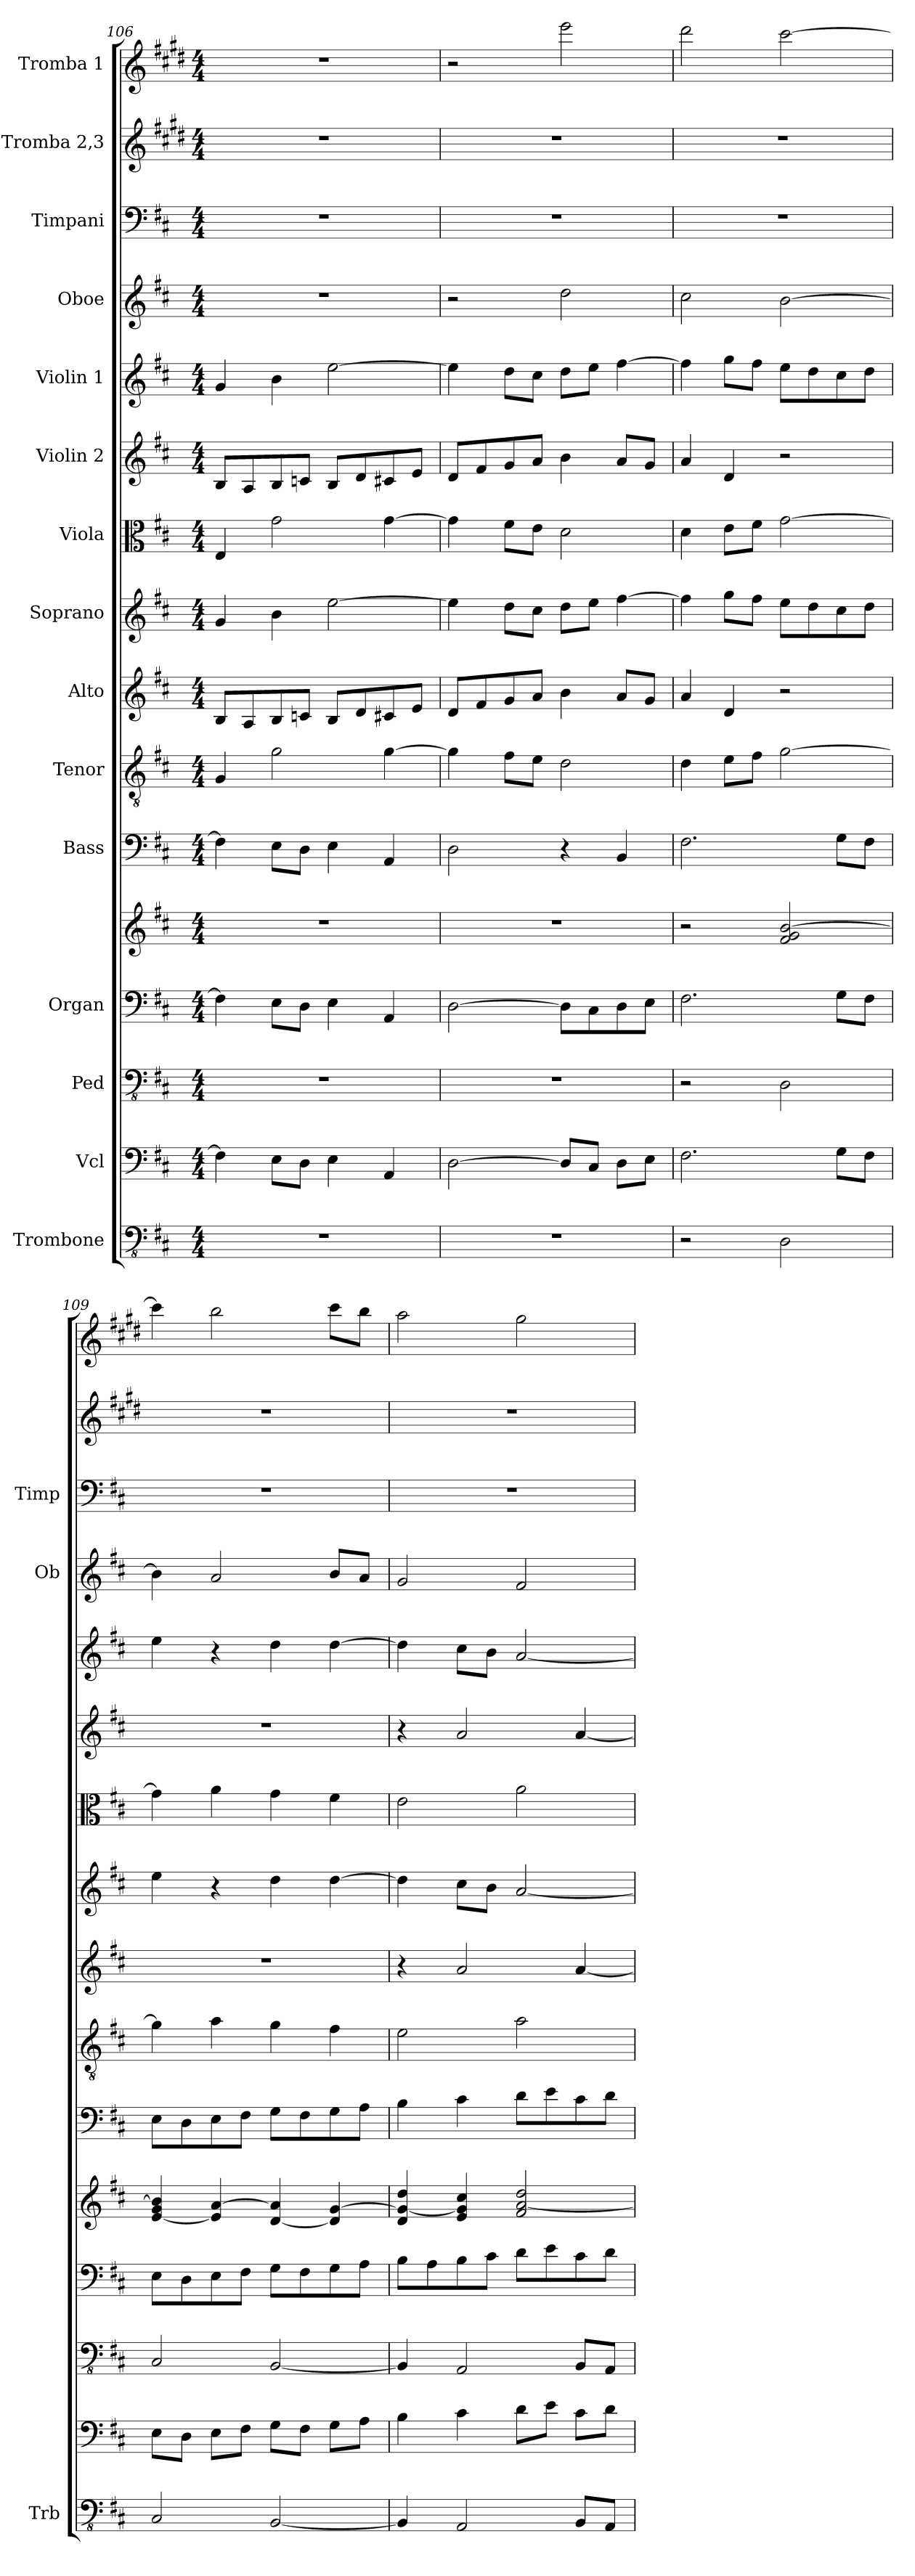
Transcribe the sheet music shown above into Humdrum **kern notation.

**kern	**kern	**kern	**kern	**kern	**kern	**kern	**kern	**kern	**kern	**kern	**kern	**kern	**kern	**kern	**kern
*part15	*part14	*part13	*part12	*part12	*part11	*part10	*part9	*part8	*part7	*part6	*part5	*part4	*part3	*part2	*part1
*staff16	*staff15	*staff14	*staff13	*staff12	*staff11	*staff10	*staff9	*staff8	*staff7	*staff6	*staff5	*staff4	*staff3	*staff2	*staff1
*I"Trombone	*I"Vcl	*I"Ped	*I"Organ	*	*I"Bass	*I"Tenor	*I"Alto	*I"Soprano	*I"Viola	*I"Violin 2	*I"Violin 1	*I"Oboe	*I"Timpani	*I"Tromba 2,3	*I"Tromba 1
*I'Trb	*	*	*	*	*	*	*	*	*	*	*	*I'Ob	*I'Timp	*	*
*clefFv4	*clefF4	*clefFv4	*clefF4	*clefG2	*clefF4	*clefGv2	*clefG2	*clefG2	*clefC3	*clefG2	*clefG2	*clefG2	*clefF4	*clefG2	*clefG2
*	*	*	*	*	*	*	*	*	*	*	*	*	*	*ITrd1c2	*ITrd1c2
*k[f#c#]	*k[f#c#]	*k[f#c#]	*k[f#c#]	*k[f#c#]	*k[f#c#]	*k[f#c#]	*k[f#c#]	*k[f#c#]	*k[f#c#]	*k[f#c#]	*k[f#c#]	*k[f#c#]	*k[f#c#]	*k[f#c#]	*k[f#c#]
*M4/4	*M4/4	*M4/4	*M4/4	*M4/4	*M4/4	*M4/4	*M4/4	*M4/4	*M4/4	*M4/4	*M4/4	*M4/4	*M4/4	*M4/4	*M4/4
=106	=106	=106	=106	=106	=106	=106	=106	=106	=106	=106	=106	=106	=106	=106	=106
1r	4F#\]	1r	4F#\]	1r	4F#\]	4G/	8B/L	4g/	4E/	8B/L	4g/	1r	1r	1r	1r
.	.	.	.	.	.	.	8A/	.	.	8A/	.	.	.	.	.
.	8E\L	.	8E\L	.	8E\L	2g\	8B/	4b\	2g\	8B/	4b\	.	.	.	.
.	8D\J	.	8D\J	.	8D\J	.	8cn/J	.	.	8cn/J	.	.	.	.	.
.	4E\	.	4E\	.	4E\	.	8B/L	[2ee\	.	8B/L	[2ee\	.	.	.	.
.	.	.	.	.	.	.	8d/	.	.	8d/	.	.	.	.	.
.	4AA/	.	4AA/	.	4AA/	[4g\	8c#X/	.	[4g\	8c#X/	.	.	.	.	.
.	.	.	.	.	.	.	8e/J	.	.	8e/J	.	.	.	.	.
=107	=107	=107	=107	=107	=107	=107	=107	=107	=107	=107	=107	=107	=107	=107	=107
1r	[2D\	1r	[2D\	1r	2D\	4g\]	8d/L	4ee\]	4g\]	8d/L	4ee\]	2r	1r	1r	2r
.	.	.	.	.	.	.	8f#/	.	.	8f#/	.	.	.	.	.
.	.	.	.	.	.	8f#\L	8g/	8dd\L	8f#\L	8g/	8dd\L	.	.	.	.
.	.	.	.	.	.	8e\J	8a/J	8cc#\J	8e\J	8a/J	8cc#\J	.	.	.	.
.	8D/L]	.	8D\L]	.	4r	2d\	4b\	8dd\L	2d\	4b\	8dd\L	2dd\	.	.	2ddd\
.	8C#/J	.	8C#\	.	.	.	.	8ee\J	.	.	8ee\J	.	.	.	.
.	8D\L	.	8D\	.	4BB/	.	8a/L	[4ff#\	.	8a/L	[4ff#\	.	.	.	.
.	8E\J	.	8E\J	.	.	.	8g/J	.	.	8g/J	.	.	.	.	.
!!LO:PB:g=z
=108	=108	=108	=108	=108	=108	=108	=108	=108	=108	=108	=108	=108	=108	=108	=108
2r	2.F#\	2r	2.F#\	2r	2.F#\	4d\	4a/	4ff#\]	4d\	4a/	4ff#\]	2cc#\	1r	1r	2ccc#\
.	.	.	.	.	.	8e\L	4d/	8gg\L	8e\L	4d/	8gg\L	.	.	.	.
.	.	.	.	.	.	8f#\J	.	8ff#\J	8f#\J	.	8ff#\J	.	.	.	.
2DD\	.	2DD\	.	2f#/ 2g/ [2b/	.	[2g\	2r	8ee\L	[2g\	2r	8ee\L	[2b\	.	.	[2bb\
.	.	.	.	.	.	.	.	8dd\	.	.	8dd\	.	.	.	.
.	8G\L	.	8G\L	.	8G\L	.	.	8cc#\	.	.	8cc#\	.	.	.	.
.	8F#\J	.	8F#\J	.	8F#\J	.	.	8dd\J	.	.	8dd\J	.	.	.	.
=109	=109	=109	=109	=109	=109	=109	=109	=109	=109	=109	=109	=109	=109	=109	=109
2CC#/	8E\L	2CC#/	8E\L	[4e/ 4g/ 4b/]	8E\L	4g\]	1r	4ee\	4g\]	1r	4ee\	4b\]	1r	1r	4bb\]
.	8D\J	.	8D\	.	8D\	.	.	.	.	.	.	.	.	.	.
.	8E\L	.	8E\	4e/] [4a/	8E\	4a\	.	4r	4a\	.	4r	2a/	.	.	2aa\
.	8F#\J	.	8F#\J	.	8F#\J	.	.	.	.	.	.	.	.	.	.
[2BBB/	8G\L	[2BBB/	8G\L	[4d/ 4a/]	8G\L	4g\	.	4dd\	4g\	.	4dd\	.	.	.	.
.	8F#\J	.	8F#\	.	8F#\	.	.	.	.	.	.	.	.	.	.
.	8G\L	.	8G\	4d/] [4g/	8G\	4f#\	.	[4dd\	4f#\	.	[4dd\	8b/L	.	.	8bb\L
.	8A\J	.	8A\J	.	8A\J	.	.	.	.	.	.	8a/J	.	.	8aa\J
=110	=110	=110	=110	=110	=110	=110	=110	=110	=110	=110	=110	=110	=110	=110	=110
4BBB/]	4B\	4BBB/]	8B\L	4d/ 4g/_ 4dd/	4B\	2e\	4r	4dd\]	2e\	4r	4dd\]	2g/	1r	1r	2gg\
.	.	.	8A\	.	.	.	.	.	.	.	.	.	.	.	.
2AAA/	4c#\	2AAA/	8B\	4e/ 4g/] 4cc#/	4c#\	.	2a/	8cc#\L	.	2a/	8cc#\L	.	.	.	.
.	.	.	8c#\J	.	.	.	.	8b\J	.	.	8b\J	.	.	.	.
.	8d\L	.	8d\L	2f#/ [2a/ 2dd/	8d\L	2a\	.	[2a/	2a\	.	[2a/	2f#/	.	.	2ff#\
.	8e\J	.	8e\	.	8e\	.	.	.	.	.	.	.	.	.	.
8BBB/L	8c#\L	8BBB/L	8c#\	.	8c#\	.	[4a/	.	.	[4a/	.	.	.	.	.
8AAA/J	8d\J	8AAA/J	8d\J	.	8d\J	.	.	.	.	.	.	.	.	.	.
=	=	=	=	=	=	=	=	=	=	=	=	=	=	=	=
*-	*-	*-	*-	*-	*-	*-	*-	*-	*-	*-	*-	*-	*-	*-	*-
